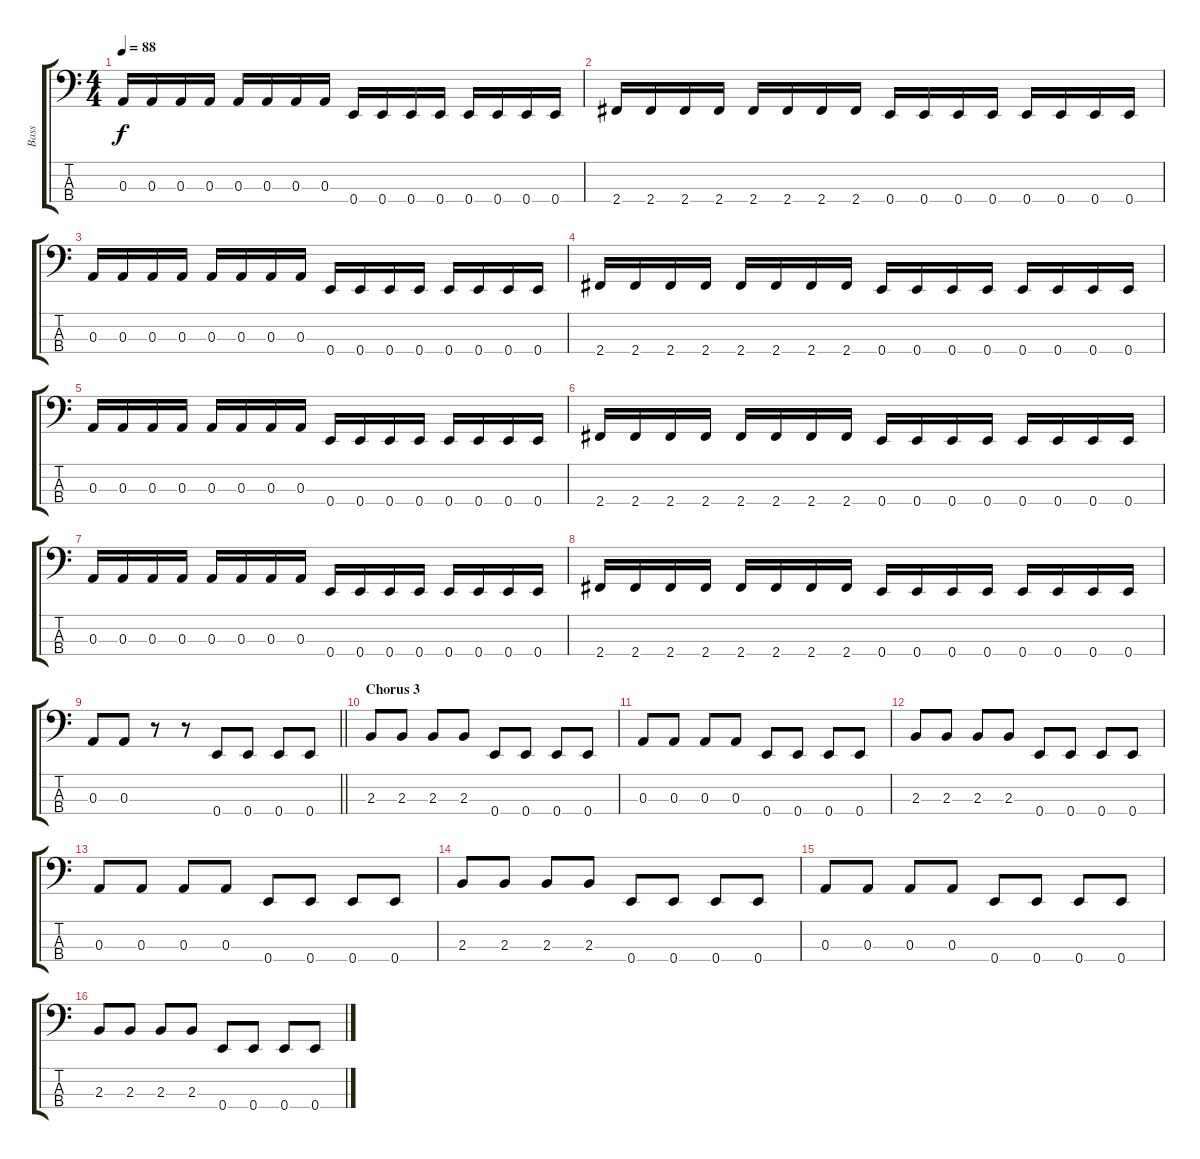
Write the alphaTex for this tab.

\track ("Bass" "Bass") {instrument electricbassfinger}
\staff {score tabs}
\tuning (G2 D2 A1 E1) {hide}
\ts (4 4)
\tempo 88
\clef f4
\ks c
0.3.16{dy f} 0.3.16 0.3.16 0.3.16 0.3.16 0.3.16 0.3.16 0.3.16 0.4.16 0.4.16 0.4.16 0.4.16 0.4.16 0.4.16 0.4.16 0.4.16 |
2.4.16 2.4.16 2.4.16 2.4.16 2.4.16 2.4.16 2.4.16 2.4.16 0.4.16 0.4.16 0.4.16 0.4.16 0.4.16 0.4.16 0.4.16 0.4.16 |
0.3.16 0.3.16 0.3.16 0.3.16 0.3.16 0.3.16 0.3.16 0.3.16 0.4.16 0.4.16 0.4.16 0.4.16 0.4.16 0.4.16 0.4.16 0.4.16 |
2.4.16 2.4.16 2.4.16 2.4.16 2.4.16 2.4.16 2.4.16 2.4.16 0.4.16 0.4.16 0.4.16 0.4.16 0.4.16 0.4.16 0.4.16 0.4.16 |
0.3.16 0.3.16 0.3.16 0.3.16 0.3.16 0.3.16 0.3.16 0.3.16 0.4.16 0.4.16 0.4.16 0.4.16 0.4.16 0.4.16 0.4.16 0.4.16 |
2.4.16 2.4.16 2.4.16 2.4.16 2.4.16 2.4.16 2.4.16 2.4.16 0.4.16 0.4.16 0.4.16 0.4.16 0.4.16 0.4.16 0.4.16 0.4.16 |
0.3.16 0.3.16 0.3.16 0.3.16 0.3.16 0.3.16 0.3.16 0.3.16 0.4.16 0.4.16 0.4.16 0.4.16 0.4.16 0.4.16 0.4.16 0.4.16 |
2.4.16 2.4.16 2.4.16 2.4.16 2.4.16 2.4.16 2.4.16 2.4.16 0.4.16 0.4.16 0.4.16 0.4.16 0.4.16 0.4.16 0.4.16 0.4.16 |
\barLineRight lightlight
0.3.8 0.3.8 r.8 r.8 0.4.8 0.4.8 0.4.8 0.4.8 |
\section ("" "Chorus 3")
2.3.8 2.3.8 2.3.8 2.3.8 0.4.8 0.4.8 0.4.8 0.4.8 |
0.3.8 0.3.8 0.3.8 0.3.8 0.4.8 0.4.8 0.4.8 0.4.8 |
2.3.8 2.3.8 2.3.8 2.3.8 0.4.8 0.4.8 0.4.8 0.4.8 |
0.3.8 0.3.8 0.3.8 0.3.8 0.4.8 0.4.8 0.4.8 0.4.8 |
2.3.8 2.3.8 2.3.8 2.3.8 0.4.8 0.4.8 0.4.8 0.4.8 |
0.3.8 0.3.8 0.3.8 0.3.8 0.4.8 0.4.8 0.4.8 0.4.8 |
2.3.8 2.3.8 2.3.8 2.3.8 0.4.8 0.4.8 0.4.8 0.4.8
